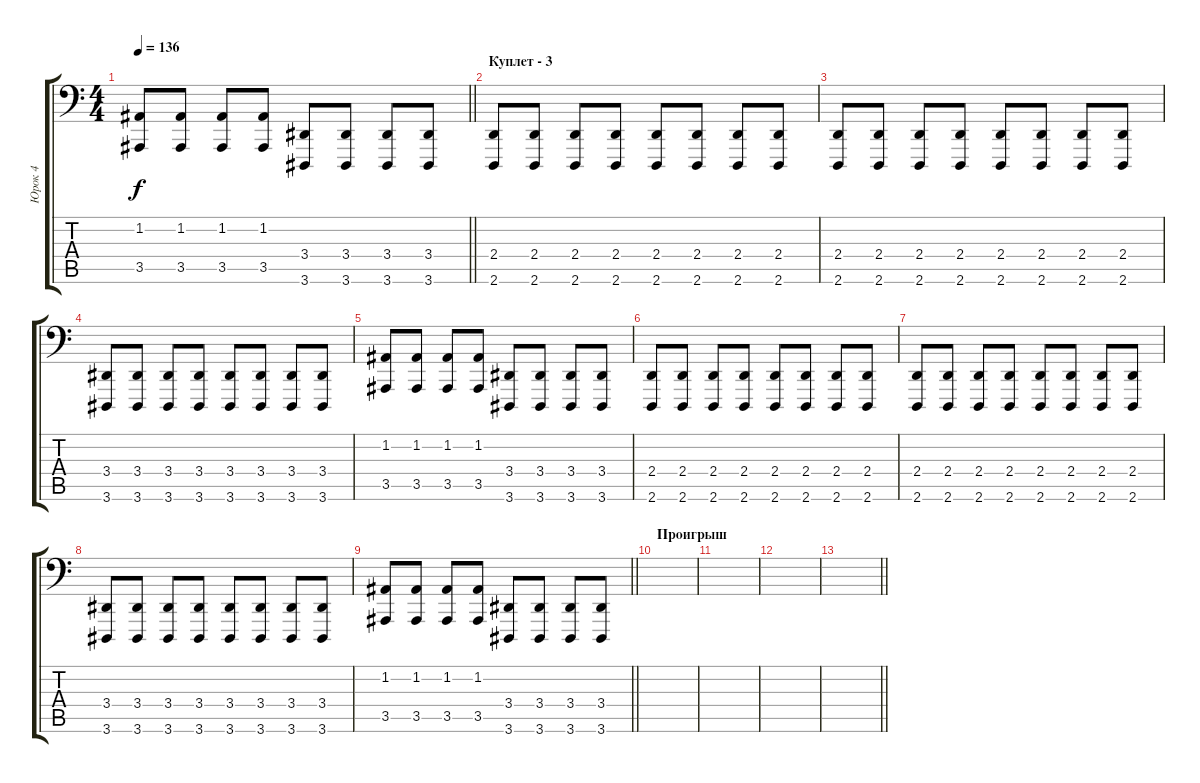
\track ("Юрок 4" "Юрок 4") {instrument shakuhachi}
\staff {score tabs}
\tuning (D3 A2 F2 C2 G1 C1) {hide}
\ts (4 4)
\tempo 136
\clef f4
\barLineRight lightlight
\ks c
(1.2 3.5).8{dy f} (1.2 3.5).8 (1.2 3.5).8 (1.2 3.5).8 (3.4 3.6).8 (3.4 3.6).8 (3.4 3.6).8 (3.4 3.6).8 |
\section ("" "Куплет - 3")
(2.4 2.6).8{volume 10 instrument synthbrass1} (2.4 2.6).8 (2.4 2.6).8 (2.4 2.6).8 (2.4 2.6).8 (2.4 2.6).8 (2.4 2.6).8 (2.4 2.6).8 |
(2.4 2.6).8 (2.4 2.6).8 (2.4 2.6).8 (2.4 2.6).8 (2.4 2.6).8 (2.4 2.6).8 (2.4 2.6).8 (2.4 2.6).8 |
(3.4 3.6).8 (3.4 3.6).8 (3.4 3.6).8 (3.4 3.6).8 (3.4 3.6).8 (3.4 3.6).8 (3.4 3.6).8 (3.4 3.6).8 |
(1.2 3.5).8 (1.2 3.5).8 (1.2 3.5).8 (1.2 3.5).8 (3.4 3.6).8 (3.4 3.6).8 (3.4 3.6).8 (3.4 3.6).8 |
(2.4 2.6).8 (2.4 2.6).8 (2.4 2.6).8 (2.4 2.6).8 (2.4 2.6).8 (2.4 2.6).8 (2.4 2.6).8 (2.4 2.6).8 |
(2.4 2.6).8 (2.4 2.6).8 (2.4 2.6).8 (2.4 2.6).8 (2.4 2.6).8 (2.4 2.6).8 (2.4 2.6).8 (2.4 2.6).8 |
(3.4 3.6).8 (3.4 3.6).8 (3.4 3.6).8 (3.4 3.6).8 (3.4 3.6).8 (3.4 3.6).8 (3.4 3.6).8 (3.4 3.6).8 |
\barLineRight lightlight
(1.2 3.5).8 (1.2 3.5).8 (1.2 3.5).8 (1.2 3.5).8 (3.4 3.6).8 (3.4 3.6).8 (3.4 3.6).8 (3.4 3.6).8 |
\section ("" "Проигрыш")
|
|
|
\barLineRight lightlight
